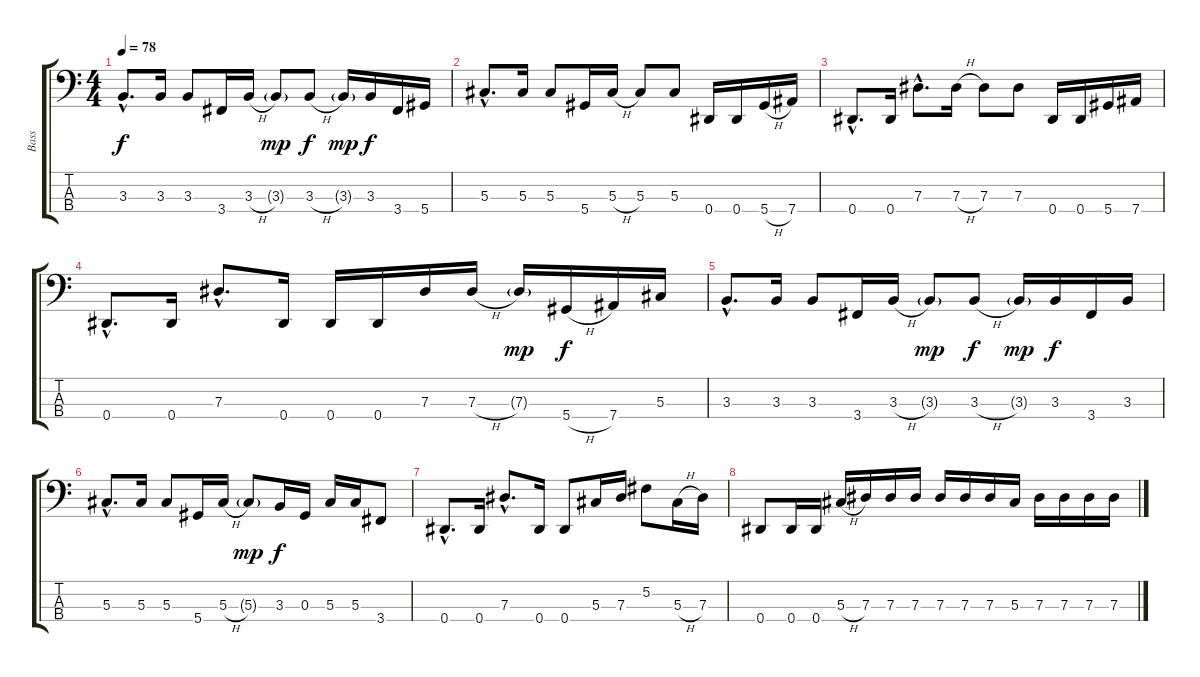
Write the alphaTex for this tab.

\track ("Bass" "Bass") {instrument electricbassfinger}
\staff {score tabs}
\tuning (Gb2 Db2 Ab1 Eb1) {hide}
\ts (4 4)
\tempo 78
\clef f4
\ks c
3.3{hac}.8{d dy f} 3.3.16 3.3.8 3.4.16 3.3{h}.16 3.3{g}.8{dy mp} 3.3{h}.8{dy f} 3.3{g}.16{dy mp} 3.3.16{dy f} 3.4.16 5.4.16 |
5.3{hac}.8{d} 5.3.16 5.3.8 5.4.16 5.3{h}.16 5.3.8 5.3.8 0.4.16 0.4.16 5.4{h}.16 7.4.16 |
0.4{hac}.8{d} 0.4.16 7.3{hac}.8{d} 7.3{h}.16 7.3.8 7.3.8 0.4.16 0.4.16 5.4.16 7.4.16 |
0.4{hac}.8{d} 0.4.16 7.3{hac}.8{d} 0.4.16 0.4.16 0.4.16 7.3.16 7.3{h}.16 7.3{g}.16{dy mp} 5.4{h}.16{dy f} 7.4.16 5.3.16 |
3.3{hac}.8{d} 3.3.16 3.3.8 3.4.16 3.3{h}.16 3.3{g}.8{dy mp} 3.3{h}.8{dy f} 3.3{g}.16{dy mp} 3.3.16{dy f} 3.4.16 3.3.16 |
5.3{hac}.8{d} 5.3.16 5.3.8 5.4.16 5.3{h}.16 5.3{g}.8{dy mp} 3.3.16{dy f} 0.3.16 5.3.16 5.3.16 3.4.8 |
0.4{hac}.8{d} 0.4.16 7.3{hac}.8{d} 0.4.16 0.4.8 5.3.16 7.3.16 5.2.8 5.3{h}.16 7.3.16 |
0.4.8 0.4.16 0.4.16 5.3{h}.16 7.3.16 7.3.16 7.3.16 7.3.16 7.3.16 7.3.16 5.3.16 7.3.16 7.3.16 7.3.16 7.3.16
